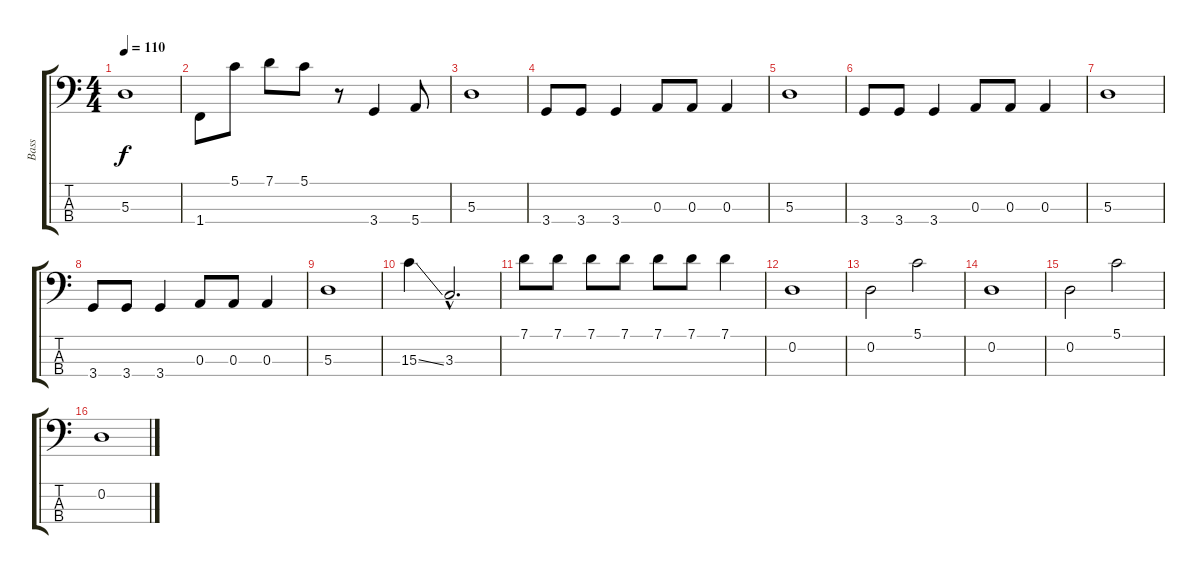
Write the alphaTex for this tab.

\track ("Bass" "Bass") {instrument fretlessbass}
\staff {score tabs}
\tuning (G2 D2 A1 E1) {hide}
\ts (4 4)
\tempo 110
\clef f4
\ks c
5.3.1{dy f} |
1.4.8 5.1.8 7.1.8 5.1.8 r.8 3.4.4 5.4.8 |
5.3.1 |
3.4.8 3.4.8 3.4.4 0.3.8 0.3.8 0.3.4 |
5.3.1 |
3.4.8 3.4.8 3.4.4 0.3.8 0.3.8 0.3.4 |
5.3.1 |
3.4.8 3.4.8 3.4.4 0.3.8 0.3.8 0.3.4 |
5.3.1 |
15.3{ss}.4 3.3{hac}.2{d} |
7.1.8 7.1.8 7.1.8 7.1.8 7.1.8 7.1.8 7.1.4 |
0.2.1 |
0.2.2 5.1.2 |
0.2.1 |
0.2.2 5.1.2 |
0.2.1
